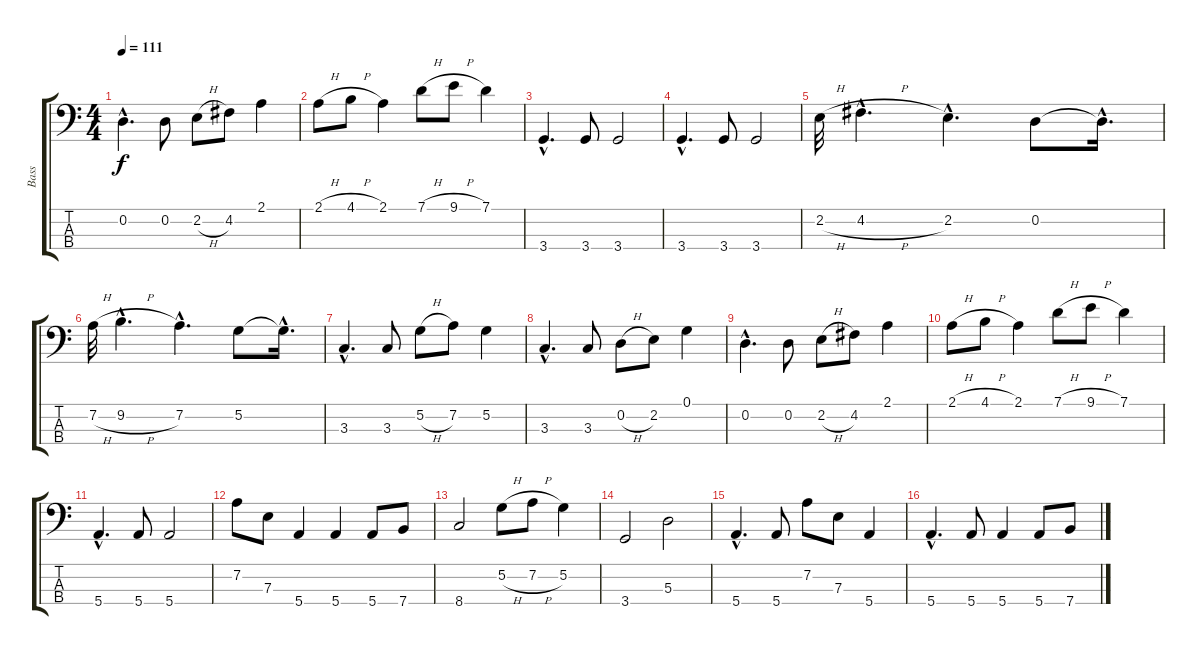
\track ("Bass" "Bass") {instrument electricbassfinger}
\staff {score tabs}
\tuning (G2 D2 A1 E1) {hide}
\ts (4 4)
\tempo 111
\clef f4
\ks c
0.2{hac}.4{d dy f} 0.2.8 2.2{h}.8 4.2.8 2.1.4 |
2.1{h}.8 4.1{h}.8 2.1.4 7.1{h}.8 9.1{h}.8 7.1.4 |
3.4{hac}.4{d} 3.4.8 3.4.2 |
3.4{hac}.4{d} 3.4.8 3.4.2 |
2.2{h}.32 4.2{h hac}.4{d} 2.2{hac}.4{d} 0.2.8 0.2{hac t}.16{d} |
7.2{h}.32 9.2{h hac}.4{d} 7.2{hac}.4{d} 5.2.8 5.2{hac t}.16{d} |
3.3{hac}.4{d} 3.3.8 5.2{h}.8 7.2.8 5.2.4 |
3.3{hac}.4{d} 3.3.8 0.2{h}.8 2.2.8 0.1.4 |
0.2{hac}.4{d} 0.2.8 2.2{h}.8 4.2.8 2.1.4 |
2.1{h}.8 4.1{h}.8 2.1.4 7.1{h}.8 9.1{h}.8 7.1.4 |
5.4{hac}.4{d} 5.4.8 5.4.2 |
7.2.8 7.3.8 5.4.4 5.4.4 5.4.8 7.4.8 |
8.4.2 5.2{h}.8 7.2{h}.8 5.2.4 |
3.4.2 5.3.2 |
5.4{hac}.4{d} 5.4.8 7.2.8 7.3.8 5.4.4 |
5.4{hac}.4{d} 5.4.8 5.4.4 5.4.8 7.4.8
